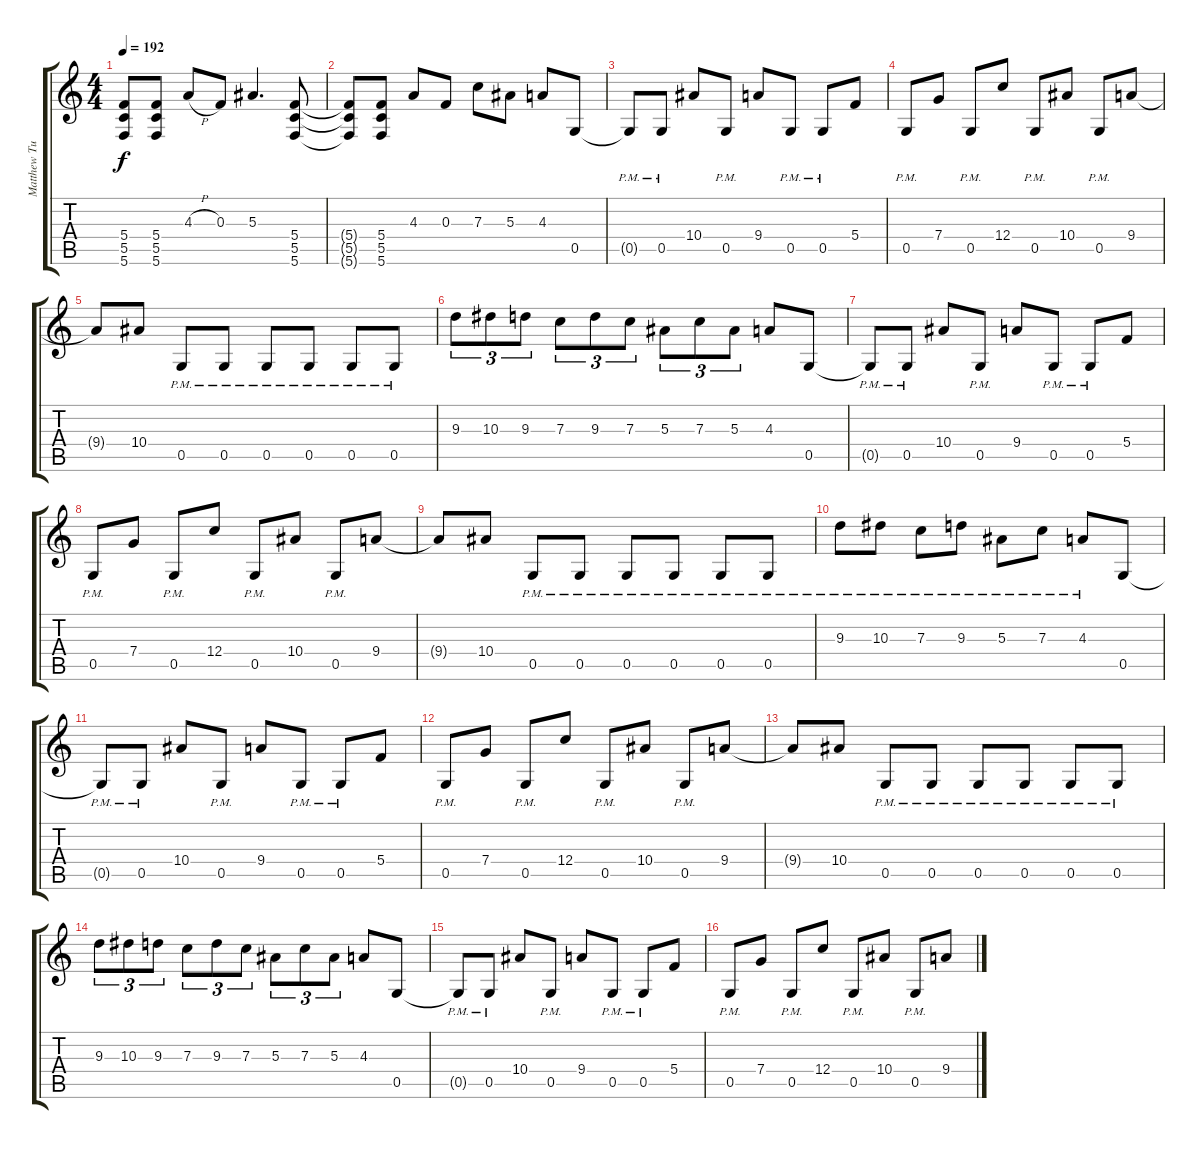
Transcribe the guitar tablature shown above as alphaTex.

\track ("Matthew Tuck" "Matthew Tu") {instrument overdrivenguitar}
\staff {score tabs}
\tuning (C4 A3 F3 C3 G2 C2) {hide}
\ts (4 4)
\tempo 192
\clef g2
\ks c
(5.4{t} 5.5{t} 5.6{t}).8{dy f} (5.4 5.5 5.6).8 4.3{h}.8 0.3.8 5.3.4{d} (5.4 5.5 5.6).8 |
(5.4{t} 5.5{t} 5.6{t}).8 (5.4 5.5 5.6).8 4.3.8 0.3.8 7.3.8 5.3.8 4.3.8 0.5.8 |
0.5{pm t}.8 0.5{pm}.8 10.4.8 0.5{pm}.8 9.4.8 0.5{pm}.8 0.5{pm}.8 5.4.8 |
0.5{pm}.8 7.4.8 0.5{pm}.8 12.4.8 0.5{pm}.8 10.4.8 0.5{pm}.8 9.4.8 |
9.4{t}.8 10.4.8 0.5{pm}.8 0.5{pm}.8 0.5{pm}.8 0.5{pm}.8 0.5{pm}.8 0.5{pm}.8 |
9.3.8{tu (3 2)} 10.3.8{tu (3 2)} 9.3.8{tu (3 2)} 7.3.8{tu (3 2)} 9.3.8{tu (3 2)} 7.3.8{tu (3 2)} 5.3.8{tu (3 2)} 7.3.8{tu (3 2)} 5.3.8{tu (3 2)} 4.3.8 0.5.8 |
0.5{pm t}.8 0.5{pm}.8 10.4.8 0.5{pm}.8 9.4.8 0.5{pm}.8 0.5{pm}.8 5.4.8 |
0.5{pm}.8 7.4.8 0.5{pm}.8 12.4.8 0.5{pm}.8 10.4.8 0.5{pm}.8 9.4.8 |
9.4{t}.8 10.4.8 0.5{pm}.8 0.5{pm}.8 0.5{pm}.8 0.5{pm}.8 0.5{pm}.8 0.5{pm}.8 |
9.3{pm}.8 10.3{pm}.8 7.3{pm}.8 9.3{pm}.8 5.3{pm}.8 7.3{pm}.8 4.3{pm}.8 0.5.8 |
0.5{pm t}.8 0.5{pm}.8 10.4.8 0.5{pm}.8 9.4.8 0.5{pm}.8 0.5{pm}.8 5.4.8 |
0.5{pm}.8 7.4.8 0.5{pm}.8 12.4.8 0.5{pm}.8 10.4.8 0.5{pm}.8 9.4.8 |
9.4{t}.8 10.4.8 0.5{pm}.8 0.5{pm}.8 0.5{pm}.8 0.5{pm}.8 0.5{pm}.8 0.5{pm}.8 |
9.3.8{tu (3 2)} 10.3.8{tu (3 2)} 9.3.8{tu (3 2)} 7.3.8{tu (3 2)} 9.3.8{tu (3 2)} 7.3.8{tu (3 2)} 5.3.8{tu (3 2)} 7.3.8{tu (3 2)} 5.3.8{tu (3 2)} 4.3.8 0.5.8 |
0.5{pm t}.8 0.5{pm}.8 10.4.8 0.5{pm}.8 9.4.8 0.5{pm}.8 0.5{pm}.8 5.4.8 |
0.5{pm}.8 7.4.8 0.5{pm}.8 12.4.8 0.5{pm}.8 10.4.8 0.5{pm}.8 9.4.8
